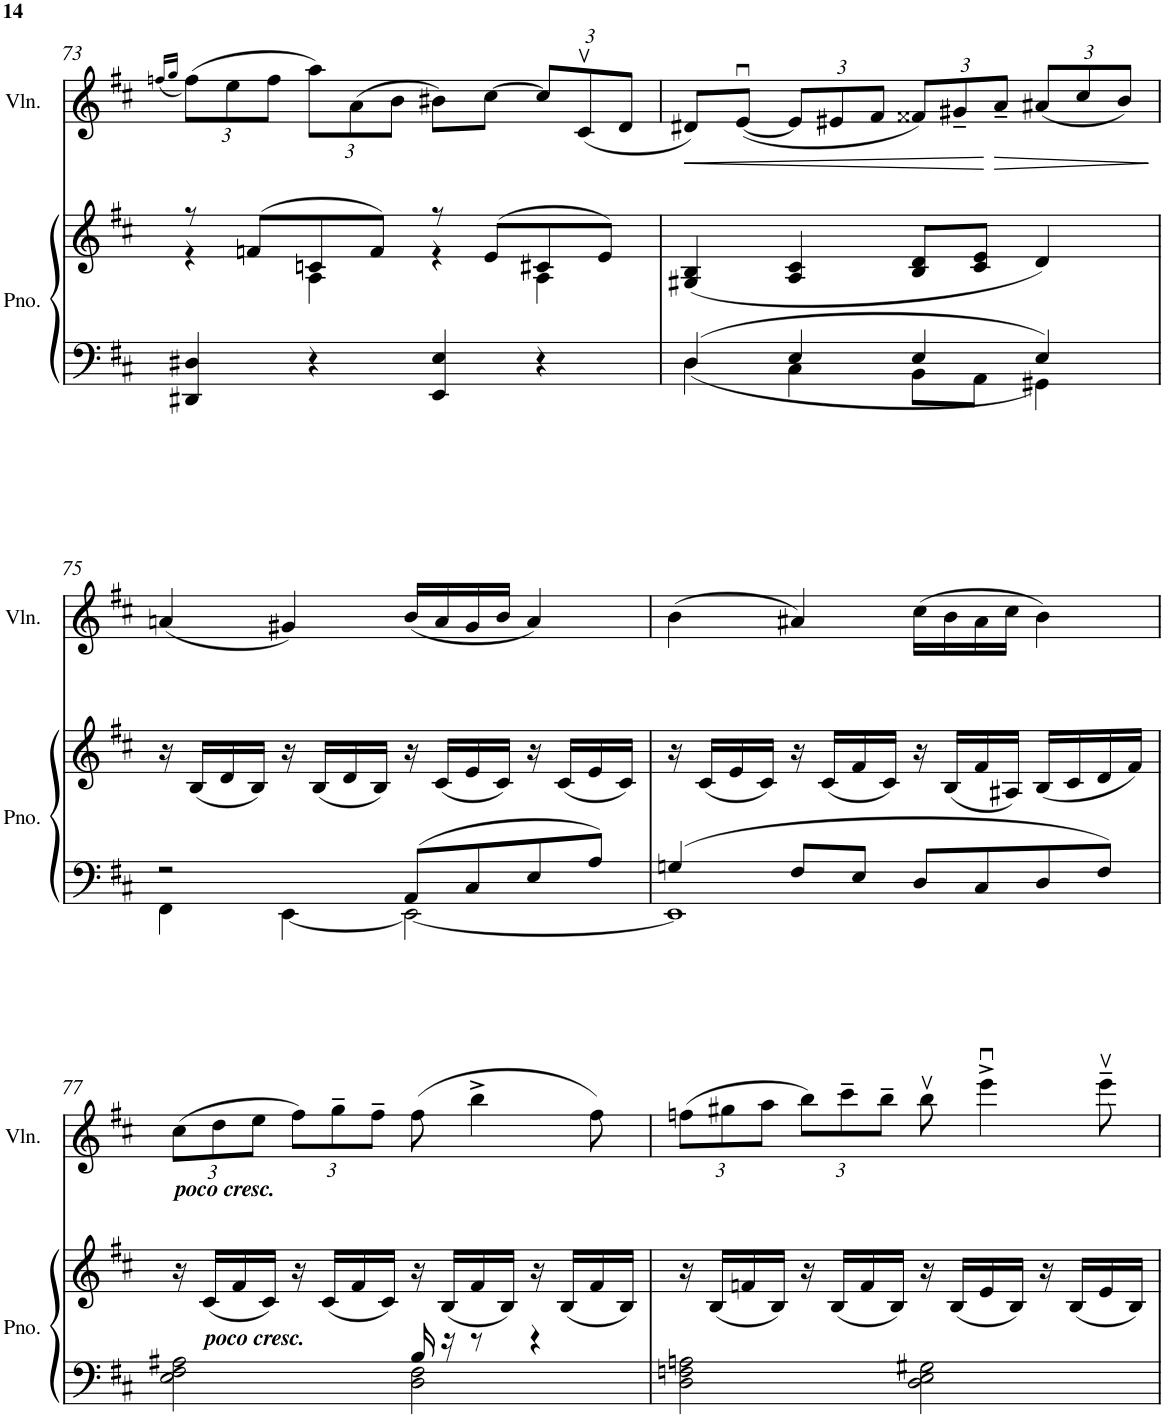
**kern	**kern	**kern	**dynam
*part2	*part2	*part1	*part1
*staff3	*staff2	*staff1	*staff1
*I"Piano	*	*I"Violin	*
*I'Pno.	*	*I'Vln.	*
!!LO:PB:g=z
*clefF4	*clefG2	*clefG2	*
*k[f#c#]	*k[f#c#]	*k[f#c#]	*
*M4/4	*M4/4	*M4/4	*
*met(c)	*met(c)	*met(c)	*
=73	=73	=73	=73
.	.	(16qffn/LL	.
.	.	16qgg/JJ	.
*	*^	*	*
*	*	*	*Xbrackettup	*
4DD#X/ 4D#X/	8r	4r	(12ff\L)	.
.	.	.	12ee\	.
.	(8fn/L	.	.	.
.	.	.	12ff\J	.
4r	8cn/	4A\	12aa\L)	.
.	.	.	(12a\	.
.	8f/J)	.	.	.
.	.	.	12b\J	.
4EE/ 4E/	8r	4r	8b#X\L)	.
.	(8e/L	.	[8cc#\J	.
4r	8c#X/	4A\	12cc#/L]	.
.	.	.	(12c#v/	.
.	8e/J)	.	.	.
.	.	.	12d/J	.
*	*v	*v	*	*
=74	=74	=74	=74
*^	*	*	*
!	!	!	!	!LO:HP:b
4D/	4D\	(4G#X/ 4B/	8d#X/L)	<
.	.	.	([8eu/J	.
4E/	4C#\	4A/ 4c#/	12e/L]	.
.	.	.	12e#X/	.
.	.	.	12f#/J	.
4E/	8BB\L	8B/ 8d/L	12f##X/L)	.
.	.	.	12g#X~/	.
.	8AA\J	8c#/ 8e/J	.	.
!	!	!	!	!LO:HP:n=1:b
.	.	.	12a~/J	[ >
4E/	4GG#X\	4d/)	(12a#X/L	.
.	.	.	12cc#/	.
.	.	.	12b/J)	.
*v	*v	*	*	*
.	.	.	]
!!LO:LB:g=z
=75	=75	=75	=75
*^	*	*	*
2r	4FF#\	16r	(4an/	.
.	.	(16B/LL	.	.
.	.	16d/	.	.
.	.	16B/JJ)	.	.
.	[4EE\	16r	4g#X/)	.
.	.	(16B/LL	.	.
.	.	16d/	.	.
.	.	16B/JJ)	.	.
8AA/L	2EE\_	16r	(16b/LL	.
.	.	(16c#/LL	16a/	.
8C#/	.	16e/	16g#/	.
.	.	16c#/JJ)	16b/JJ	.
8E/	.	16r	4a/)	.
.	.	(16c#/LL	.	.
8A/J	.	16e/	.	.
.	.	16c#/JJ)	.	.
=76	=76	=76	=76	=76
4Gn/	1EE]	16r	(4b\	.
.	.	(16c#/LL	.	.
.	.	16e/	.	.
.	.	16c#/JJ)	.	.
8F#/L	.	16r	4a#X/)	.
.	.	(16c#/LL	.	.
8E/J	.	16f#/	.	.
.	.	16c#/JJ)	.	.
8D/L	.	16r	(16cc#\LL	.
.	.	(16B/LL	16b\	.
8C#/	.	16f#/	16a#\	.
.	.	16A#X/JJ)	16cc#\JJ	.
8D/	.	(16B/LL	4b\)	.
.	.	16c#/	.	.
8F#/J	.	16d/	.	.
.	.	16f#/JJ)	.	.
!!LO:LB:g=z
=77	=77	=77	=77	=77
!	!	!	!LO:TX:b:Bi:t=poco cresc.	!
2E\ 2F#\ 2A#X\	2ryy	16r	(12cc#\L	.
!	!	!LO:TX:b:Bi:t=poco cresc.	!	!
.	.	(16c#/LL	.	.
.	.	.	12dd\	.
.	.	16f#/	.	.
.	.	.	12ee\J	.
.	.	16c#/JJ)	.	.
.	.	16r	12ff#\L)	.
.	.	(16c#/LL	.	.
.	.	.	12gg~\	.
.	.	16f#/	.	.
.	.	.	12ff#~\J	.
.	.	16c#/JJ)	.	.
16B/	2D\ 2F#\	16r	(8ff#\	.
16r	.	(16B/LL	.	.
8r	.	16f#/	4bb^\	.
.	.	16B/JJ)	.	.
4r	.	16r	.	.
.	.	(16B/LL	.	.
.	.	16f#/	8ff#\)	.
.	.	16B/JJ)	.	.
=78	=78	=78	=78	=78
2D\ 2Fn\ 2An\	2ryy	16r	(12ffn\L	.
.	.	(16B/LL	.	.
.	.	.	12gg#X\	.
.	.	16fn/	.	.
.	.	.	12aa\J	.
.	.	16B/JJ)	.	.
.	.	16r	12bb\L)	.
.	.	(16B/LL	.	.
.	.	.	12ccc#~\	.
.	.	16f/	.	.
.	.	.	12bb~\J	.
.	.	16B/JJ)	.	.
2D\ 2E\ 2G#X\	2ryy	16r	8bbv\	.
.	.	(16B/LL	.	.
.	.	16e/	4eeeu^\	.
.	.	16B/JJ)	.	.
.	.	16r	.	.
.	.	(16B/LL	.	.
.	.	16e/	8eeev~\	.
.	.	16B/JJ)	.	.
*v	*v	*	*	*
=	=	=	=
*-	*-	*-	*-
